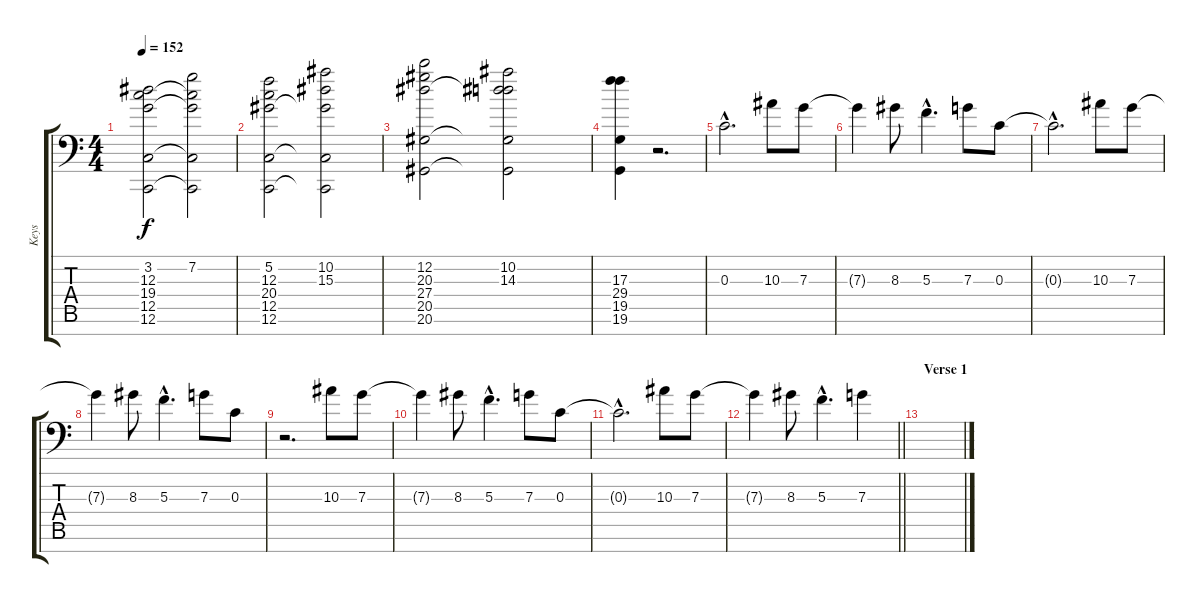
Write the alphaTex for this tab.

\track ("Keys" "Keys") {instrument pad2warm}
\staff {score tabs}
\tuning (C6 C5 C4 C3 C2 C1 C0) {hide}
\ts (4 4)
\tempo 152
\clef f4
\ks c
(3.2 12.3 19.4 12.5 12.6).2{dy f} (7.2 12.3{t} 19.4{t} 12.5{t} 12.6{t}).2 |
(5.2 12.3 20.4 12.5 12.6).2 (10.2 15.3 20.4{t} 12.5{t} 12.6{t}).2 |
(12.2 20.3 27.4 20.5 20.6).2 (10.2 14.3 27.4{t} 20.5{t} 20.6{t}).2 |
(17.3 29.4 19.5 19.6).4 r.2{d} |
0.3{hac}.2{d} 10.3.8 7.3.8 |
7.3{t}.4 8.3.8 5.3{hac}.4{d} 7.3.8 0.3.8 |
0.3{hac t}.2{d} 10.3.8 7.3.8 |
7.3{t}.4 8.3.8 5.3{hac}.4{d} 7.3.8 0.3.8 |
r.2{d} 10.3.8 7.3.8 |
7.3{t}.4 8.3.8 5.3{hac}.4{d} 7.3.8 0.3.8 |
0.3{hac t}.2{d} 10.3.8 7.3.8 |
\barLineRight lightlight
7.3{t}.4 8.3.8 5.3{hac}.4{d} 7.3.4 |
\section ("" "Verse 1")
